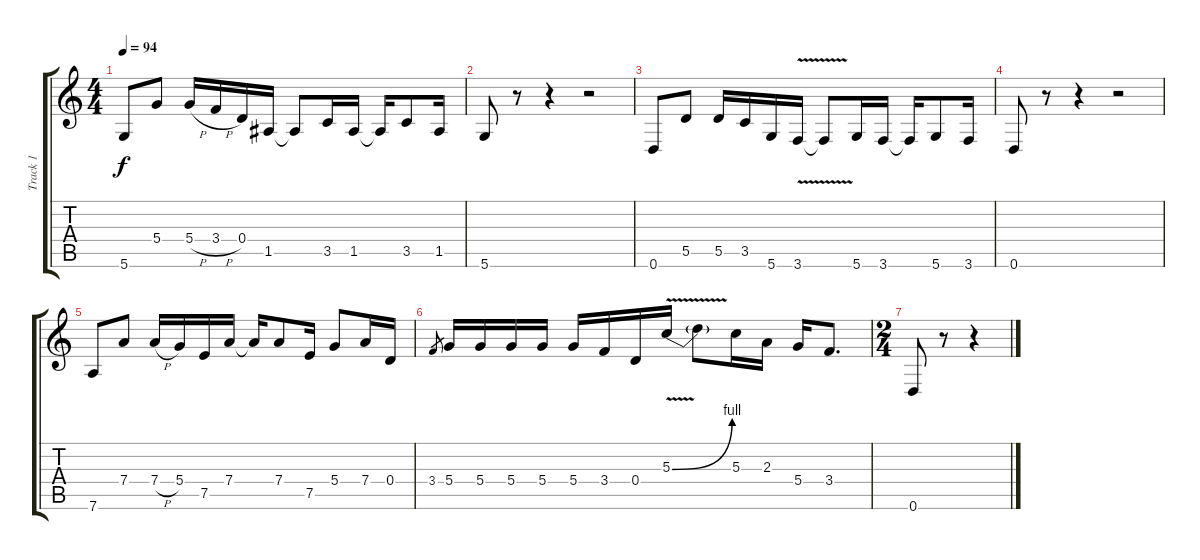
\track ("Track 1" "Track 1") {instrument overdrivenguitar}
\staff {score tabs}
\tuning (E4 B3 G3 D3 A2 D2) {hide}
\ts (4 4)
\tempo 94
\clef g2
\ks c
5.6.8{dy f} 5.4.8 5.4{h}.16 3.4{h}.16 0.4.16 1.5.16 1.5{t}.8 3.5.16 1.5.16 1.5{t}.16 3.5.8 1.5.16 |
5.6.8 r.8 r.4 r.2 |
0.6.8 5.5.8 5.5.16 3.5.16 5.6.16 3.6{v}.16 3.6{t}.8 5.6.16 3.6.16 3.6{t}.16 5.6.8 3.6.16 |
0.6.8 r.8 r.4 r.2 |
7.6.8 7.4.8 7.4{h}.16 5.4.16 7.5.16 7.4.16 7.4{t}.16 7.4.8 7.5.16 5.4.8 7.4.16 0.4.16 |
3.4.8{gr} 5.4.16 5.4.16 5.4.16 5.4.16 5.4.16 3.4.16 0.4.16 5.3{be (bend 0 0 60 4) v}.16 5.3{t}.8 5.3.16 2.3.16 5.4.16 3.4.8{d} |
\ts (2 4)
0.6.8 r.8 r.4
